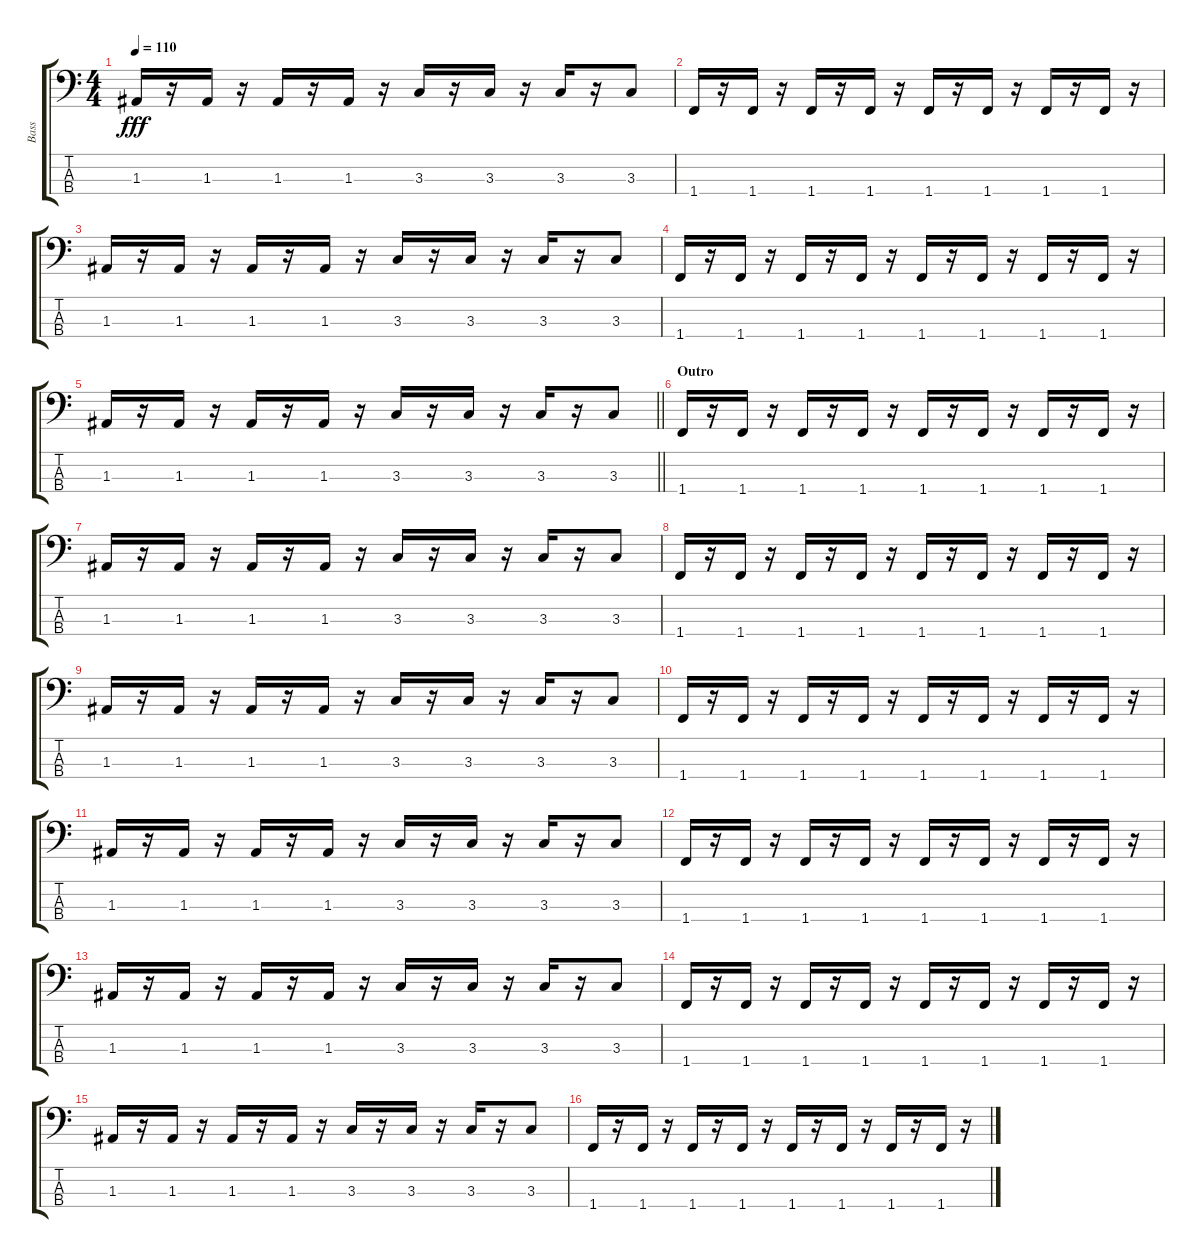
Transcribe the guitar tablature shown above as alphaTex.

\track ("Bass" "Bass") {instrument electricbassfinger}
\staff {score tabs}
\tuning (G2 D2 A1 E1) {hide}
\ts (4 4)
\tempo 110
\clef f4
\ks c
1.3.16{dy fff} r.16 1.3.16 r.16 1.3.16 r.16 1.3.16 r.16 3.3.16 r.16 3.3.16 r.16 3.3.16 r.16 3.3.8 |
1.4.16 r.16 1.4.16 r.16 1.4.16 r.16 1.4.16 r.16 1.4.16 r.16 1.4.16 r.16 1.4.16 r.16 1.4.16 r.16 |
1.3.16 r.16 1.3.16 r.16 1.3.16 r.16 1.3.16 r.16 3.3.16 r.16 3.3.16 r.16 3.3.16 r.16 3.3.8 |
1.4.16 r.16 1.4.16 r.16 1.4.16 r.16 1.4.16 r.16 1.4.16 r.16 1.4.16 r.16 1.4.16 r.16 1.4.16 r.16 |
\barLineRight lightlight
1.3.16 r.16 1.3.16 r.16 1.3.16 r.16 1.3.16 r.16 3.3.16 r.16 3.3.16 r.16 3.3.16 r.16 3.3.8 |
\section ("" "Outro")
1.4.16 r.16 1.4.16 r.16 1.4.16 r.16 1.4.16 r.16 1.4.16 r.16 1.4.16 r.16 1.4.16 r.16 1.4.16 r.16 |
1.3.16 r.16 1.3.16 r.16 1.3.16 r.16 1.3.16 r.16 3.3.16 r.16 3.3.16 r.16 3.3.16 r.16 3.3.8 |
1.4.16 r.16 1.4.16 r.16 1.4.16 r.16 1.4.16 r.16 1.4.16 r.16 1.4.16 r.16 1.4.16 r.16 1.4.16 r.16 |
1.3.16 r.16 1.3.16 r.16 1.3.16 r.16 1.3.16 r.16 3.3.16 r.16 3.3.16 r.16 3.3.16 r.16 3.3.8 |
1.4.16 r.16 1.4.16 r.16 1.4.16 r.16 1.4.16 r.16 1.4.16 r.16 1.4.16 r.16 1.4.16 r.16 1.4.16 r.16 |
1.3.16 r.16 1.3.16 r.16 1.3.16 r.16 1.3.16 r.16 3.3.16 r.16 3.3.16 r.16 3.3.16 r.16 3.3.8 |
1.4.16 r.16 1.4.16 r.16 1.4.16 r.16 1.4.16 r.16 1.4.16 r.16 1.4.16 r.16 1.4.16 r.16 1.4.16 r.16 |
1.3.16 r.16 1.3.16 r.16 1.3.16 r.16 1.3.16 r.16 3.3.16 r.16 3.3.16 r.16 3.3.16 r.16 3.3.8 |
1.4.16 r.16 1.4.16 r.16 1.4.16 r.16 1.4.16 r.16 1.4.16 r.16 1.4.16 r.16 1.4.16 r.16 1.4.16 r.16 |
1.3.16 r.16 1.3.16 r.16 1.3.16 r.16 1.3.16 r.16 3.3.16 r.16 3.3.16 r.16 3.3.16 r.16 3.3.8 |
1.4.16 r.16 1.4.16 r.16 1.4.16 r.16 1.4.16 r.16 1.4.16 r.16 1.4.16 r.16 1.4.16 r.16 1.4.16 r.16
